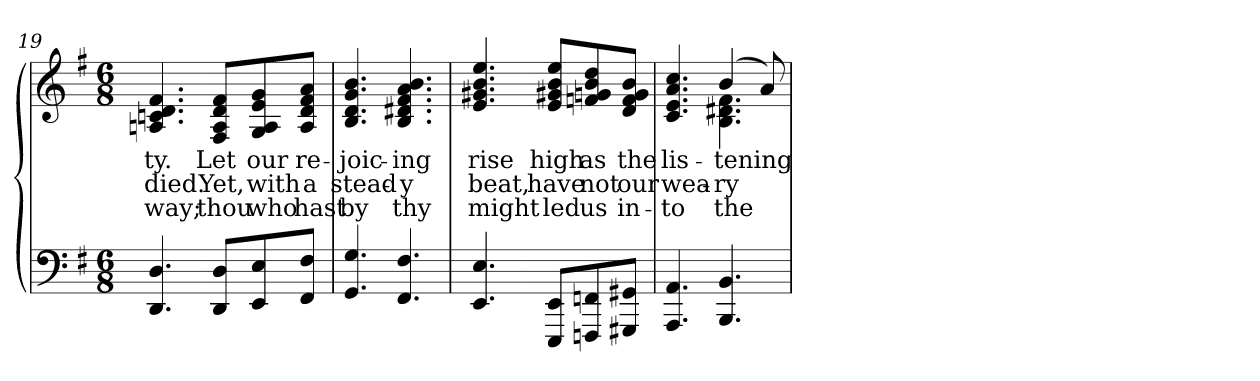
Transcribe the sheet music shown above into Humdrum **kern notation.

**kern	**kern	**text	**text	**text
*part2	*part1	*part1	*part1	*part1
*staff2	*staff1	*staff1	*staff1	*staff1
*clefF4	*clefG2	*	*	*
*k[f#]	*k[f#]	*	*	*
*M6/8	*M6/8	*	*	*
=19	=19	=19	=19	=19
!	!	!LO:LY:b	!LO:LY:b	!LO:LY:b
4.DD/ 4.D/	4.Ani/ 4.cni/ 4.d/ 4.f#/	-ty.	died.	way;
!!LO:LB:g=z
=20-	=20-	=20-	=20-	=20-
!	!	!LO:LY:b	!LO:LY:b	!LO:LY:b
8DD/ 8D/L	8F#/ 8A/ 8d/ 8f#/L	Let	Yet,	thou
!	!	!LO:LY:b	!LO:LY:b	!LO:LY:b
8EE/ 8E/	8G/ 8A/ 8e/ 8g/	our	with	who
!	!	!LO:LY:b	!LO:LY:b	!LO:LY:b
8FF#/ 8F#/J	8A/ 8d/ 8f#/ 8a/J	re-	a	hast
=21	=21	=21	=21	=21
!	!	!LO:LY:b	!LO:LY:b	!LO:LY:b
4.GG/ 4.G/	4.B/ 4.d/ 4.g/ 4.b/	-joic-	stead-	by
!	!	!LO:LY:b	!LO:LY:b	!LO:LY:b
4.FF#/ 4.F#/	4.B/ 4.d#X/ 4.f#/ 4.a/ 4.b/	-ing	-y	thy
=22	=22	=22	=22	=22
!	!	!LO:LY:b	!LO:LY:b	!LO:LY:b
4.EE/ 4.E/	4.e/ 4.g#X/ 4.b/ 4.ee/	rise	beat,	might
!!LO:LB:g=z
=23-	=23-	=23-	=23-	=23-
!	!	!LO:LY:b	!LO:LY:b	!LO:LY:b
8EEE/ 8EE/L	8e/ 8g#X/ 8b/ 8ee/L	high	have	led
!	!	!LO:LY:b	!LO:LY:b	!LO:LY:b
8FFFn/ 8FFn/	8fn/ 8gn/ 8b/ 8dd/	as	not	us
!	!	!LO:LY:b	!LO:LY:b	!LO:LY:b
8GGG#X/ 8GG#X/J	8d/ 8f/ 8g/ 8b/J	the	our	in-
=24	=24	=24	=24	=24
!	!	!LO:LY:b	!LO:LY:b	!LO:LY:b
*	*^	*	*	*
4.AAA/ 4.AA/	4.c/ 4.e/ 4.a/ 4.cc/	4.ryy	lis-	wea-	-to
!	!	!	!LO:LY:b	!LO:LY:b	!LO:LY:b
4.BBB/ 4.BB/	(>4b/	4.B\ 4.d#X\ 4.f#\	-tening	-ry	the
.	8a/)	.	.	.	.
*	*v	*v	*	*	*
=	=	=	=	=
*-	*-	*-	*-	*-
